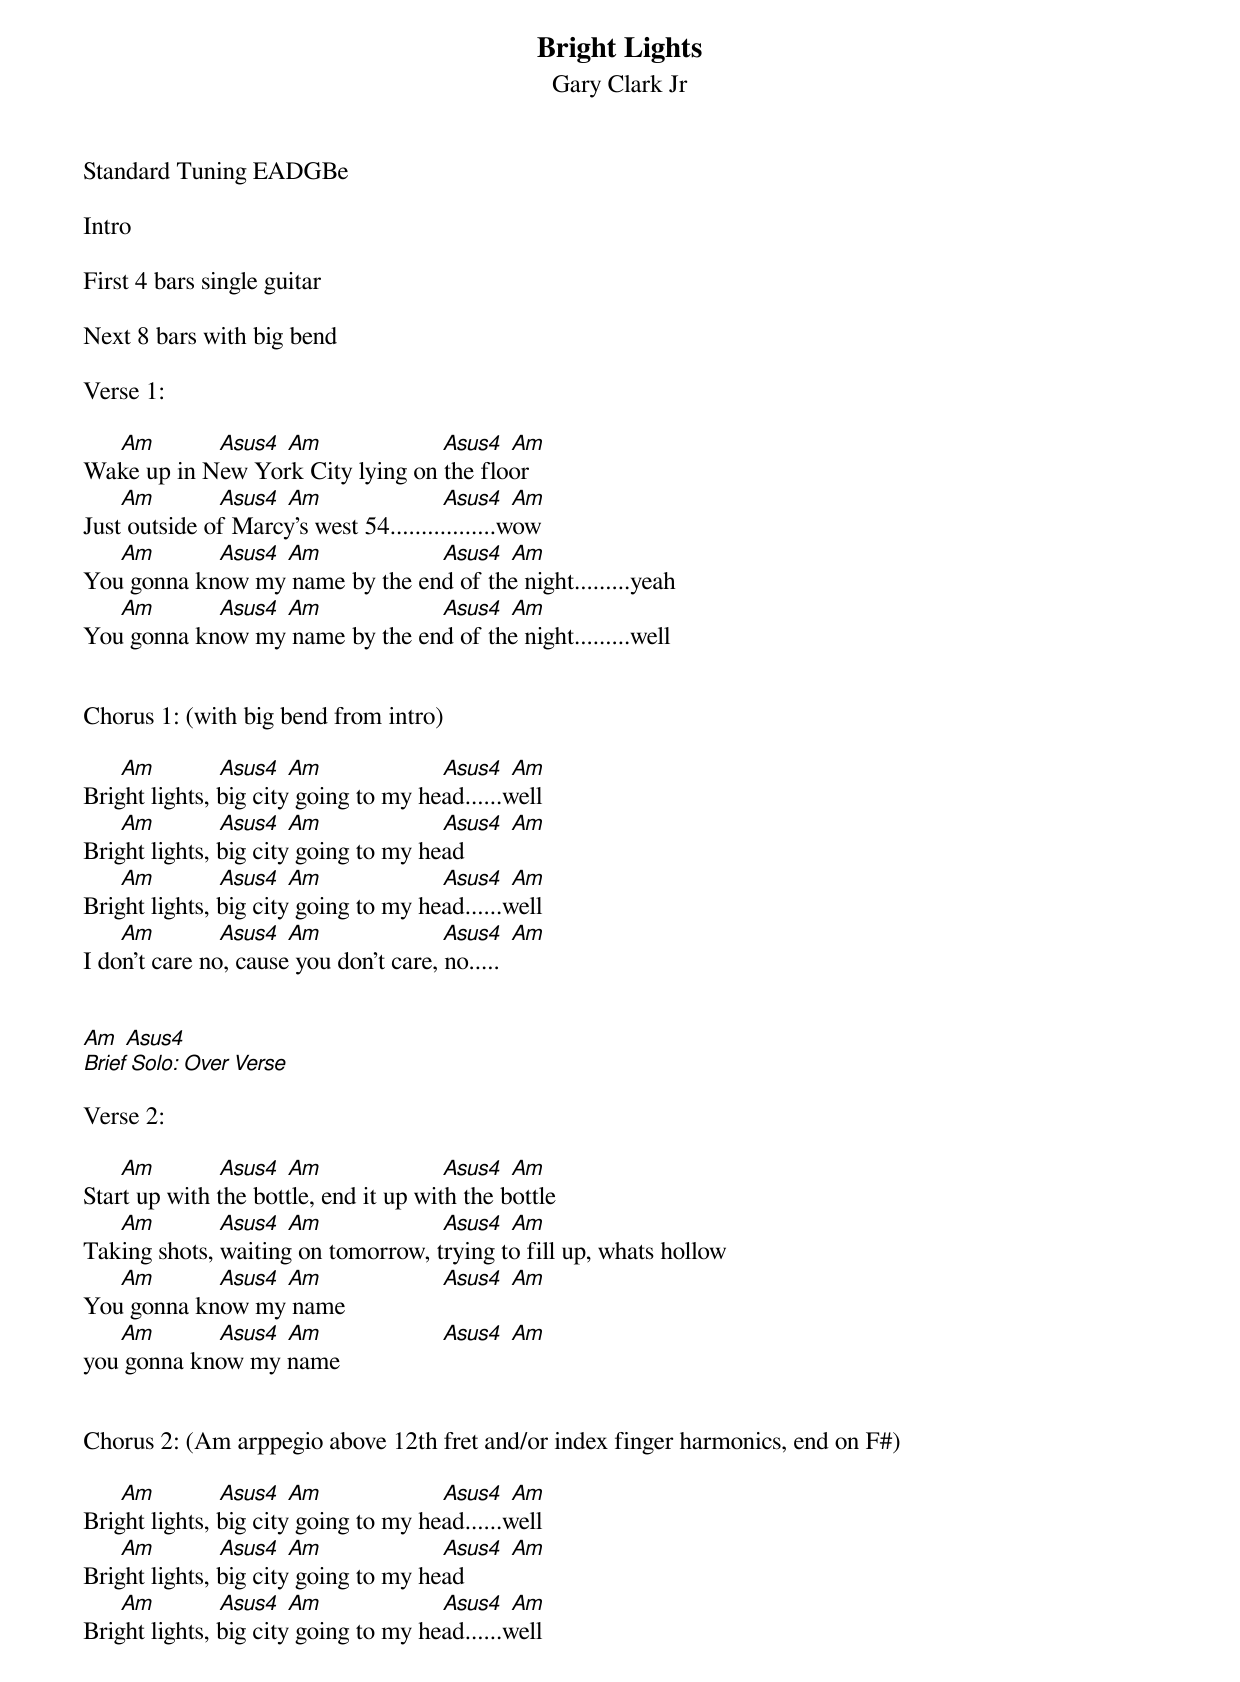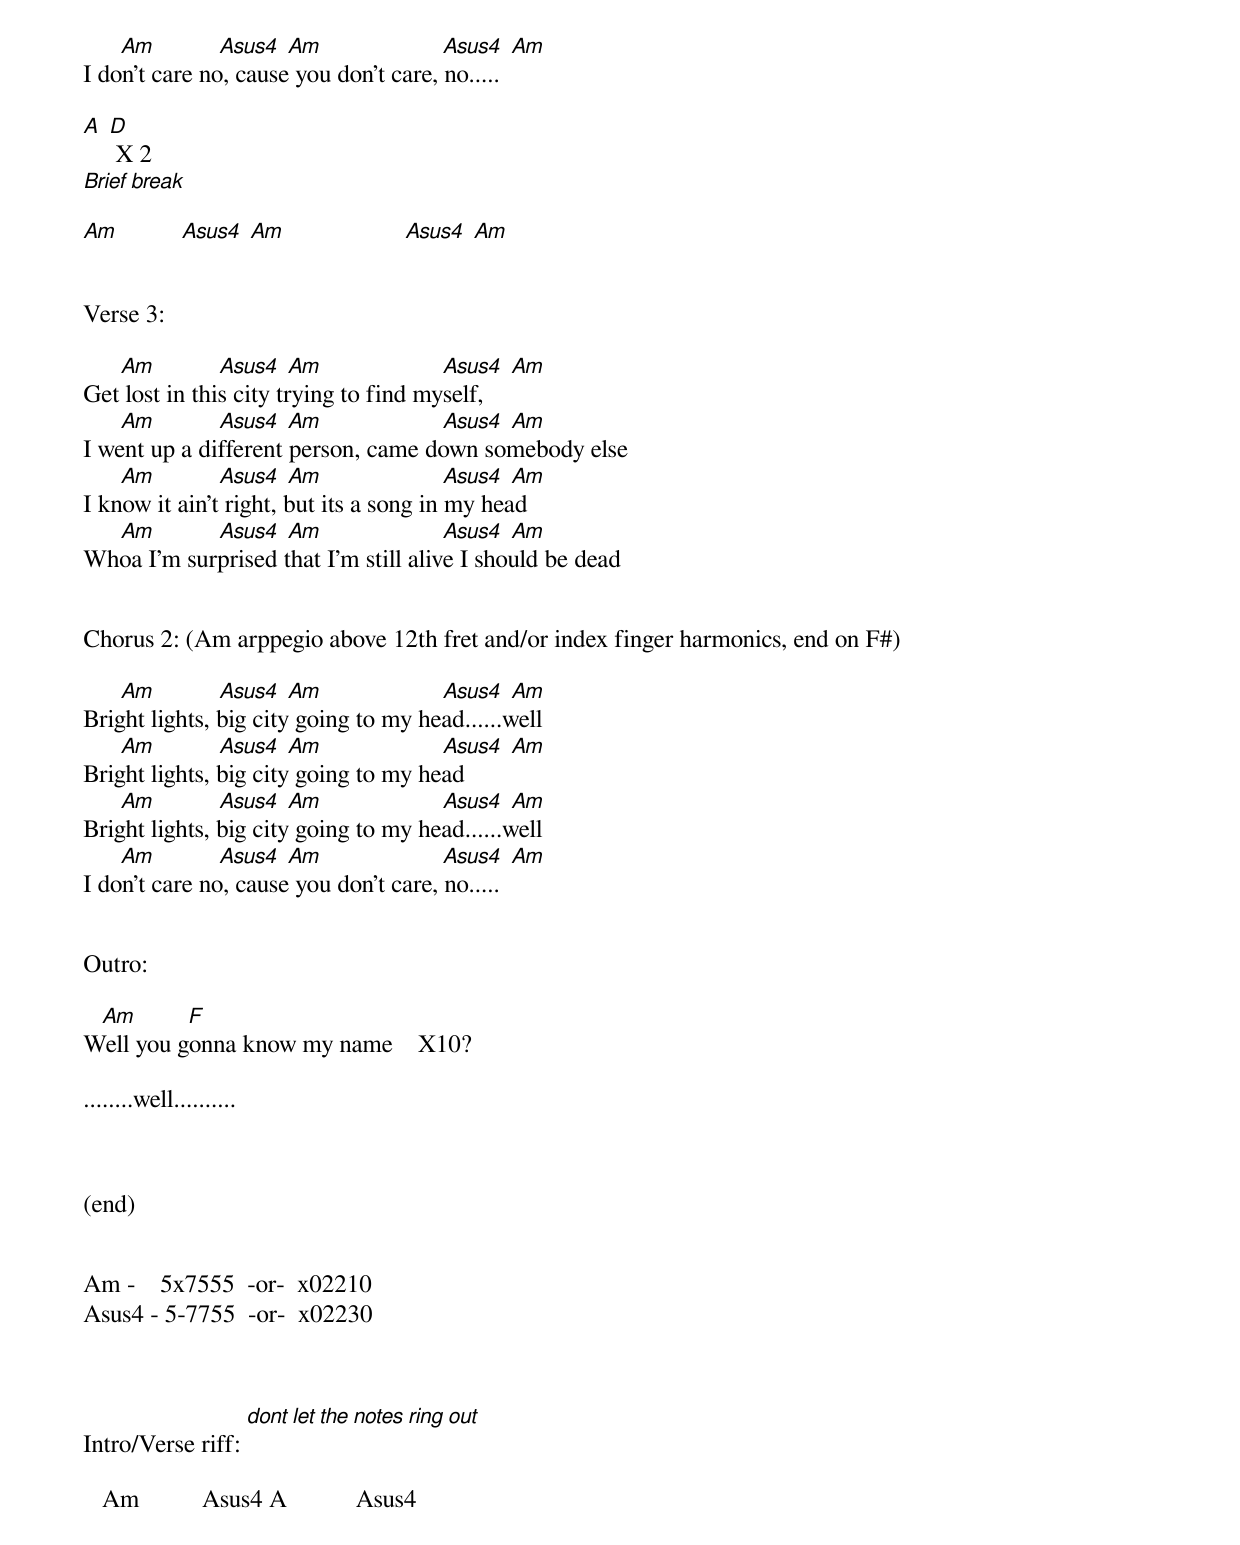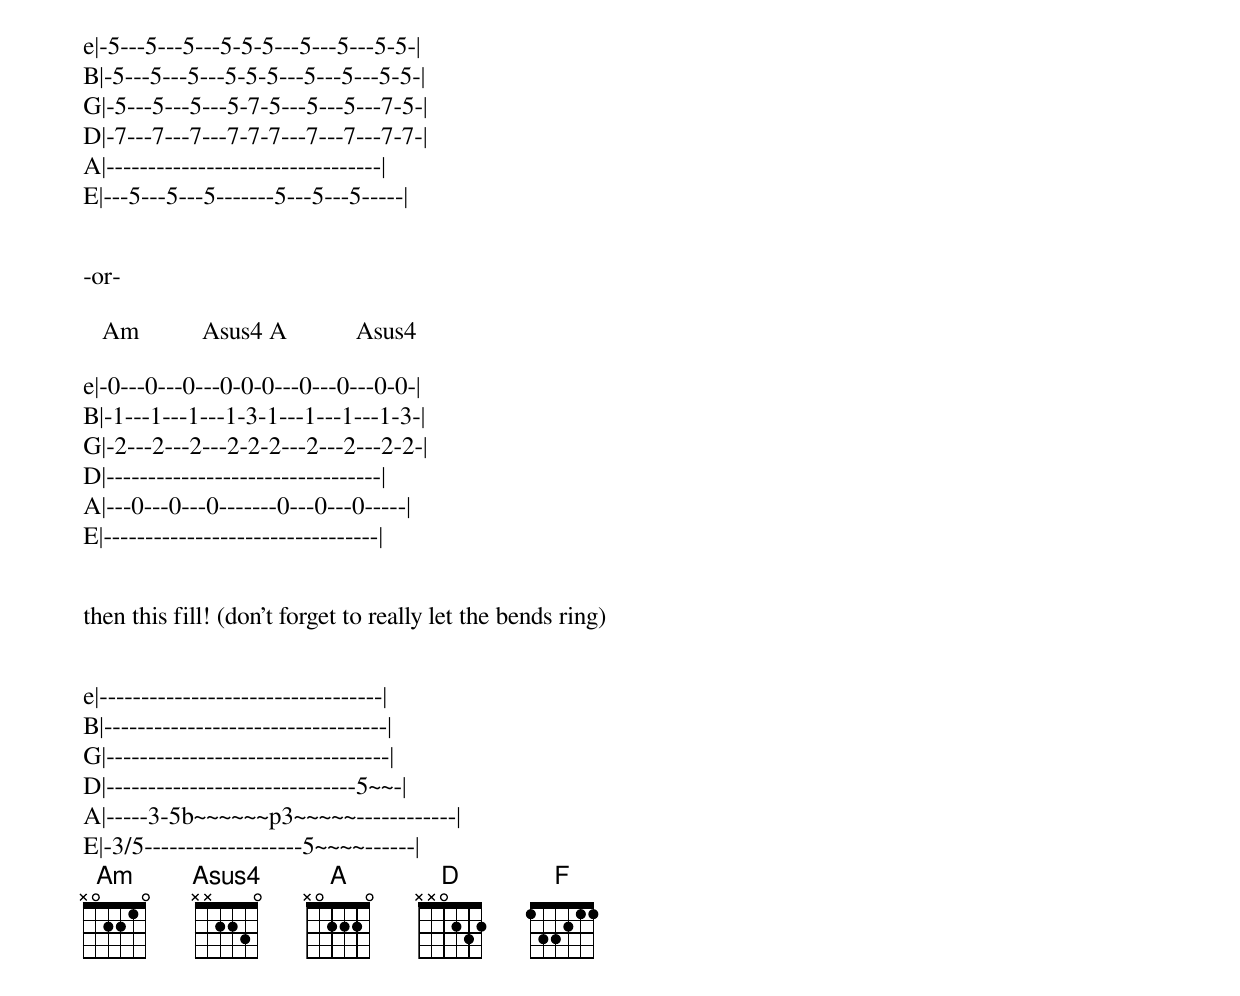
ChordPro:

{t: Bright Lights}
{st: Gary Clark Jr}

Standard Tuning EADGBe

Intro

First 4 bars single guitar

Next 8 bars with big bend

Verse 1:

      [Am]          [Asus4] [Am]                   [Asus4] [Am]
Wake up in New York City lying on the floor
      [Am]          [Asus4] [Am]                   [Asus4] [Am]
Just outside of Marcy's west 54.................wow
      [Am]          [Asus4] [Am]                   [Asus4] [Am]
You gonna know my name by the end of the night.........yeah
      [Am]          [Asus4] [Am]                   [Asus4] [Am]
You gonna know my name by the end of the night.........well


Chorus 1: (with big bend from intro)

      [Am]          [Asus4] [Am]                   [Asus4] [Am]
Bright lights, big city going to my head......well
      [Am]          [Asus4] [Am]                   [Asus4] [Am]
Bright lights, big city going to my head
      [Am]          [Asus4] [Am]                   [Asus4] [Am]
Bright lights, big city going to my head......well
      [Am]          [Asus4] [Am]                   [Asus4] [Am]
I don't care no, cause you don't care, no.....


[Am] [Asus4]
[Brief Solo: Over Verse]

Verse 2:

      [Am]          [Asus4] [Am]                   [Asus4] [Am]
Start up with the bottle, end it up with the bottle
      [Am]          [Asus4] [Am]                   [Asus4] [Am]
Taking shots, waiting on tomorrow, trying to fill up, whats hollow
      [Am]          [Asus4] [Am]                   [Asus4] [Am]
You gonna know my name
      [Am]          [Asus4] [Am]                   [Asus4] [Am]
you gonna know my name


Chorus 2: (Am arppegio above 12th fret and/or index finger harmonics, end on F#)

      [Am]          [Asus4] [Am]                   [Asus4] [Am]
Bright lights, big city going to my head......well
      [Am]          [Asus4] [Am]                   [Asus4] [Am]
Bright lights, big city going to my head
      [Am]          [Asus4] [Am]                   [Asus4] [Am]
Bright lights, big city going to my head......well
      [Am]          [Asus4] [Am]                   [Asus4] [Am]
I don't care no, cause you don't care, no.....

[A] [D] X 2
[Brief break]

[Am]          [Asus4] [Am]                   [Asus4] [Am]
<SOLO over verse>

Verse 3:

      [Am]          [Asus4] [Am]                   [Asus4] [Am]
Get lost in this city trying to find myself,
      [Am]          [Asus4] [Am]                   [Asus4] [Am]
I went up a different person, came down somebody else
      [Am]          [Asus4] [Am]                   [Asus4] [Am]
I know it ain't right, but its a song in my head
      [Am]          [Asus4] [Am]                   [Asus4] [Am]
Whoa I'm surprised that I'm still alive I should be dead


Chorus 2: (Am arppegio above 12th fret and/or index finger harmonics, end on F#)

      [Am]          [Asus4] [Am]                   [Asus4] [Am]
Bright lights, big city going to my head......well
      [Am]          [Asus4] [Am]                   [Asus4] [Am]
Bright lights, big city going to my head
      [Am]          [Asus4] [Am]                   [Asus4] [Am]
Bright lights, big city going to my head......well
      [Am]          [Asus4] [Am]                   [Asus4] [Am]
I don't care no, cause you don't care, no.....


Outro:

   [Am]        [F]
Well you gonna know my name    X10?

........well..........



(end)


Am -    5x7555  -or-  x02210
Asus4 - 5-7755  -or-  x02230



Intro/Verse riff: [dont let the notes ring out]

   Am          Asus4 A           Asus4

e|-5---5---5---5-5-5---5---5---5-5-|
B|-5---5---5---5-5-5---5---5---5-5-|
G|-5---5---5---5-7-5---5---5---7-5-|
D|-7---7---7---7-7-7---7---7---7-7-|
A|---------------------------------|
E|---5---5---5-------5---5---5-----|


-or-

   Am          Asus4 A           Asus4

e|-0---0---0---0-0-0---0---0---0-0-|
B|-1---1---1---1-3-1---1---1---1-3-|
G|-2---2---2---2-2-2---2---2---2-2-|
D|---------------------------------|
A|---0---0---0-------0---0---0-----|
E|---------------------------------|


then this fill! (don't forget to really let the bends ring)


e|----------------------------------|
B|----------------------------------|
G|----------------------------------|
D|------------------------------5~~-|
A|-----3-5b~~~~~~p3~~~~~------------|
E|-3/5-------------------5~~~~------|
